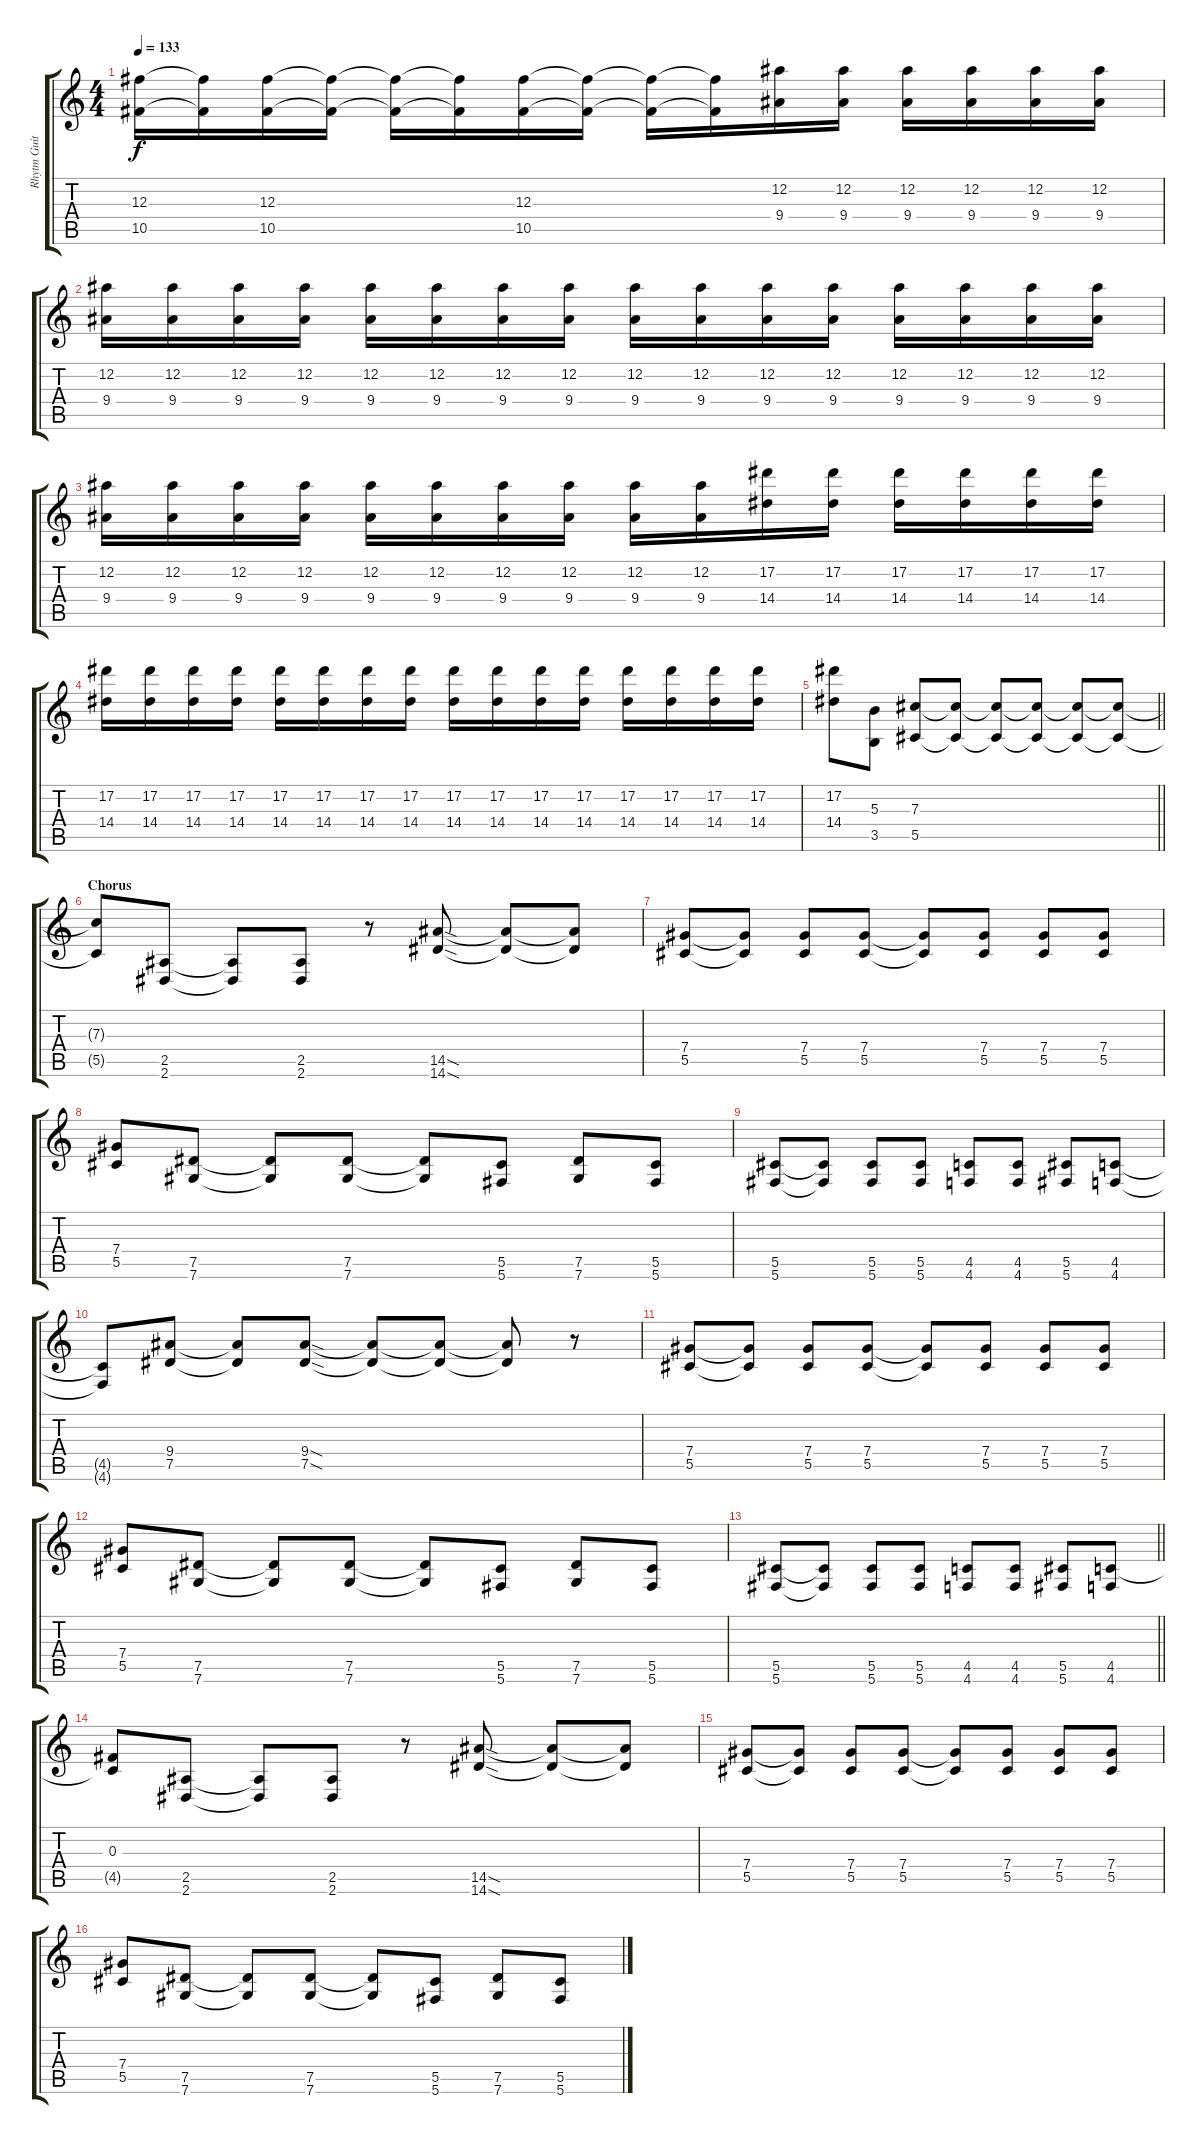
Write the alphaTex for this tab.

\track ("Rhytm Guitar [R]" "Rhytm Guit") {instrument distortionguitar}
\staff {score tabs}
\tuning (Eb4 Bb3 Gb3 Db3 Ab2 Db2) {hide}
\ts (4 4)
\tempo 133
\clef g2
\ks c
(12.3{t} 10.5{t}).16{dy f} (12.3{t} 10.5{t}).16 (12.3 10.5).16 (12.3{t} 10.5{t}).16 (12.3{t} 10.5{t}).16 (12.3{t} 10.5{t}).16 (12.3 10.5).16 (12.3{t} 10.5{t}).16 (12.3{t} 10.5{t}).16 (12.3{t} 10.5{t}).16 (12.2 9.4).16 (12.2 9.4).16 (12.2 9.4).16 (12.2 9.4).16 (12.2 9.4).16 (12.2 9.4).16 |
(12.2 9.4).16 (12.2 9.4).16 (12.2 9.4).16 (12.2 9.4).16 (12.2 9.4).16 (12.2 9.4).16 (12.2 9.4).16 (12.2 9.4).16 (12.2 9.4).16 (12.2 9.4).16 (12.2 9.4).16 (12.2 9.4).16 (12.2 9.4).16 (12.2 9.4).16 (12.2 9.4).16 (12.2 9.4).16 |
(12.2 9.4).16 (12.2 9.4).16 (12.2 9.4).16 (12.2 9.4).16 (12.2 9.4).16 (12.2 9.4).16 (12.2 9.4).16 (12.2 9.4).16 (12.2 9.4).16 (12.2 9.4).16 (17.2 14.4).16 (17.2 14.4).16 (17.2 14.4).16 (17.2 14.4).16 (17.2 14.4).16 (17.2 14.4).16 |
(17.2 14.4).16 (17.2 14.4).16 (17.2 14.4).16 (17.2 14.4).16 (17.2 14.4).16 (17.2 14.4).16 (17.2 14.4).16 (17.2 14.4).16 (17.2 14.4).16 (17.2 14.4).16 (17.2 14.4).16 (17.2 14.4).16 (17.2 14.4).16 (17.2 14.4).16 (17.2 14.4).16 (17.2 14.4).16 |
\barLineRight lightlight
(17.2 14.4).8 (5.3 3.5).8 (7.3 5.5).8 (7.3{t} 5.5{t}).8 (7.3{t} 5.5{t}).8 (7.3{t} 5.5{t}).8 (7.3{t} 5.5{t}).8 (7.3{t} 5.5{t}).8 |
\section ("" "Chorus")
(7.3{t} 5.5{t}).8 (2.5 2.6).8 (2.5{t} 2.6{t}).8 (2.5 2.6).8 r.8 (14.5{sod} 14.6{sod}).8 (14.5{t} 14.6{t}).8 (14.5{t} 14.6{t}).8 |
(7.4 5.5).8 (7.4{t} 5.5{t}).8 (7.4 5.5).8 (7.4 5.5).8 (7.4{t} 5.5{t}).8 (7.4 5.5).8 (7.4 5.5).8 (7.4 5.5).8 |
(7.4 5.5).8 (7.5 7.6).8 (7.5{t} 7.6{t}).8 (7.5 7.6).8 (7.5{t} 7.6{t}).8 (5.5 5.6).8 (7.5 7.6).8 (5.5 5.6).8 |
(5.5 5.6).8 (5.5{t} 5.6{t}).8 (5.5 5.6).8 (5.5 5.6).8 (4.5 4.6).8 (4.5 4.6).8 (5.5 5.6).8 (4.5 4.6).8 |
(4.5{t} 4.6{t}).8 (9.4 7.5).8 (9.4{t} 7.5{t}).8 (9.4{sod} 7.5{sod}).8 (9.4{t} 7.5{t}).8 (9.4{t} 7.5{t}).8 (9.4{t} 7.5{t}).8 r.8 |
(7.4 5.5).8 (7.4{t} 5.5{t}).8 (7.4 5.5).8 (7.4 5.5).8 (7.4{t} 5.5{t}).8 (7.4 5.5).8 (7.4 5.5).8 (7.4 5.5).8 |
(7.4 5.5).8 (7.5 7.6).8 (7.5{t} 7.6{t}).8 (7.5 7.6).8 (7.5{t} 7.6{t}).8 (5.5 5.6).8 (7.5 7.6).8 (5.5 5.6).8 |
\barLineRight lightlight
(5.5 5.6).8 (5.5{t} 5.6{t}).8 (5.5 5.6).8 (5.5 5.6).8 (4.5 4.6).8 (4.5 4.6).8 (5.5 5.6).8 (4.5 4.6).8 |
(0.3 4.5{t}).8 (2.5 2.6).8 (2.5{t} 2.6{t}).8 (2.5 2.6).8 r.8 (14.5{sod} 14.6{sod}).8 (14.5{t} 14.6{t}).8 (14.5{t} 14.6{t}).8 |
(7.4 5.5).8 (7.4{t} 5.5{t}).8 (7.4 5.5).8 (7.4 5.5).8 (7.4{t} 5.5{t}).8 (7.4 5.5).8 (7.4 5.5).8 (7.4 5.5).8 |
(7.4 5.5).8 (7.5 7.6).8 (7.5{t} 7.6{t}).8 (7.5 7.6).8 (7.5{t} 7.6{t}).8 (5.5 5.6).8 (7.5 7.6).8 (5.5 5.6).8
